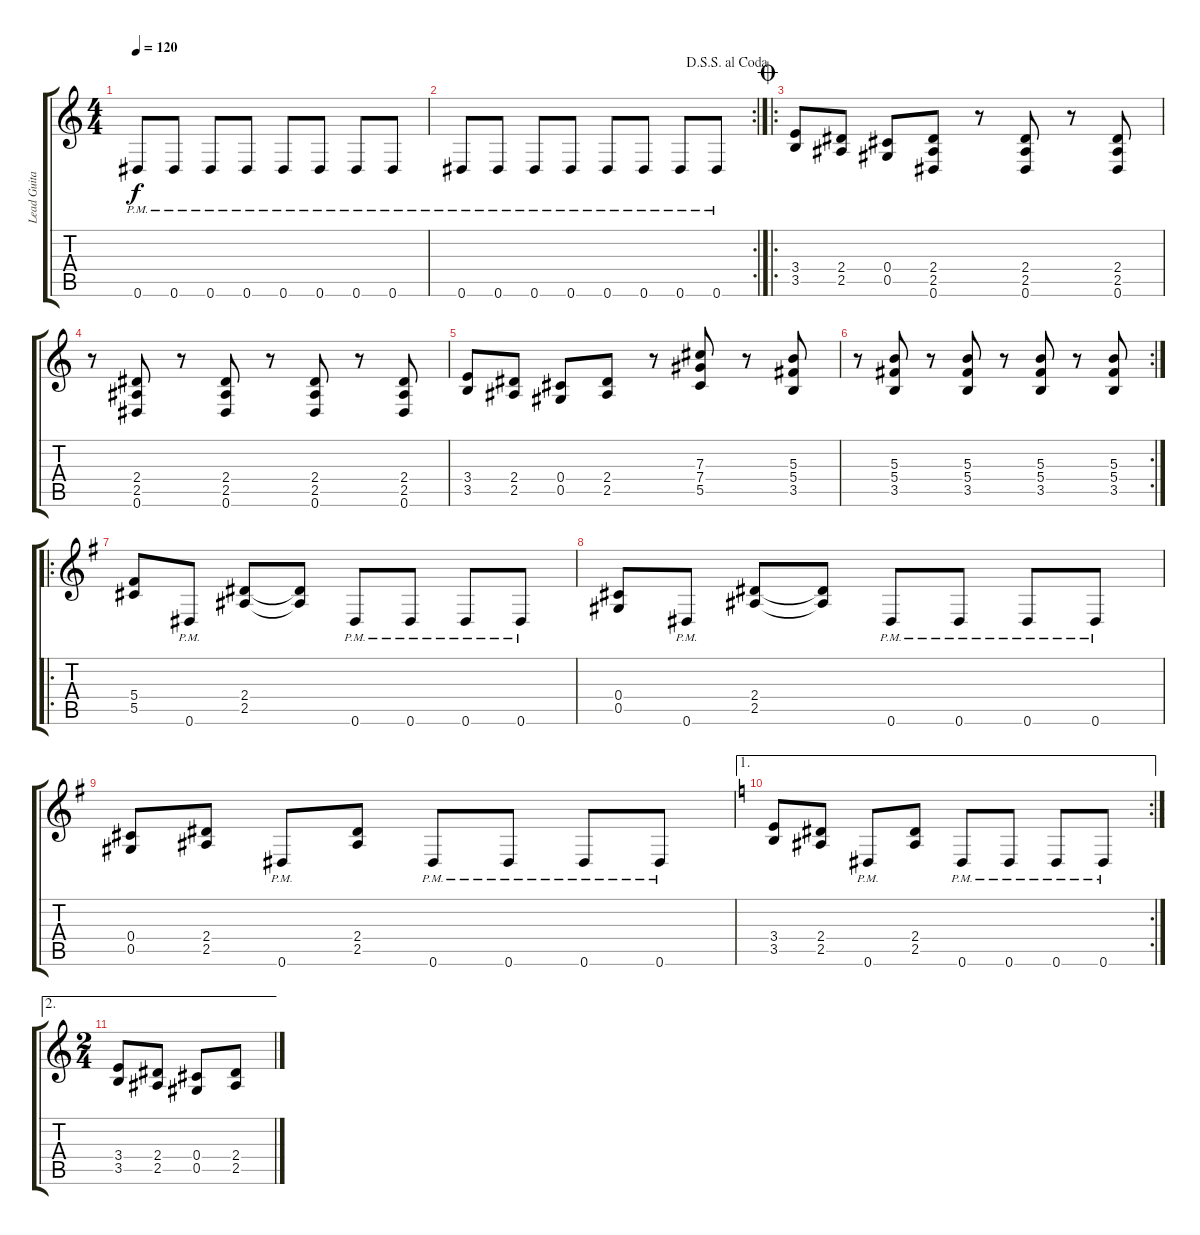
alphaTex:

\track ("Lead Guitar" "Lead Guita") {instrument overdrivenguitar}
\staff {score tabs}
\tuning (Eb4 Bb3 Gb3 Db3 Ab2 Eb2) {hide}
\ts (4 4)
\tempo 120
\clef g2
\ks c
0.6{pm}.8{dy f} 0.6{pm}.8 0.6{pm}.8 0.6{pm}.8 0.6{pm}.8 0.6{pm}.8 0.6{pm}.8 0.6{pm}.8 |
\rc 2
\jump dalsegnosegnoalcoda
0.6{pm}.8 0.6{pm}.8 0.6{pm}.8 0.6{pm}.8 0.6{pm}.8 0.6{pm}.8 0.6{pm}.8 0.6{pm}.8 |
\ro
\jump coda
(3.4 3.5).8 (2.4 2.5).8 (0.4 0.5).8 (2.4 2.5 0.6).8 r.8 (2.4 2.5 0.6).8 r.8 (2.4 2.5 0.6).8 |
r.8 (2.4 2.5 0.6).8 r.8 (2.4 2.5 0.6).8 r.8 (2.4 2.5 0.6).8 r.8 (2.4 2.5 0.6).8 |
(3.4 3.5).8 (2.4 2.5).8 (0.4 0.5).8 (2.4 2.5).8 r.8 (7.3 7.4 5.5).8 r.8 (5.3 5.4 3.5).8 |
\rc 2
r.8 (5.3 5.4 3.5).8 r.8 (5.3 5.4 3.5).8 r.8 (5.3 5.4 3.5).8 r.8 (5.3 5.4 3.5).8 |
\ro
\ks g
(5.4 5.5).8 0.6{pm}.8 (2.4 2.5).8 (2.4{t} 2.5{t}).8 0.6{pm}.8 0.6{pm}.8 0.6{pm}.8 0.6{pm}.8 |
(0.4 0.5).8 0.6{pm}.8 (2.4 2.5).8 (2.4{t} 2.5{t}).8 0.6{pm}.8 0.6{pm}.8 0.6{pm}.8 0.6{pm}.8 |
(0.4 0.5).8 (2.4 2.5).8 0.6{pm}.8 (2.4 2.5).8 0.6{pm}.8 0.6{pm}.8 0.6{pm}.8 0.6{pm}.8 |
\ae 1
\rc 2
\ks c
(3.4 3.5).8 (2.4 2.5).8 0.6{pm}.8 (2.4 2.5).8 0.6{pm}.8 0.6{pm}.8 0.6{pm}.8 0.6{pm}.8 |
\ae 2
\ts (2 4)
(3.4 3.5).8 (2.4 2.5).8 (0.4 0.5).8 (2.4 2.5).8
